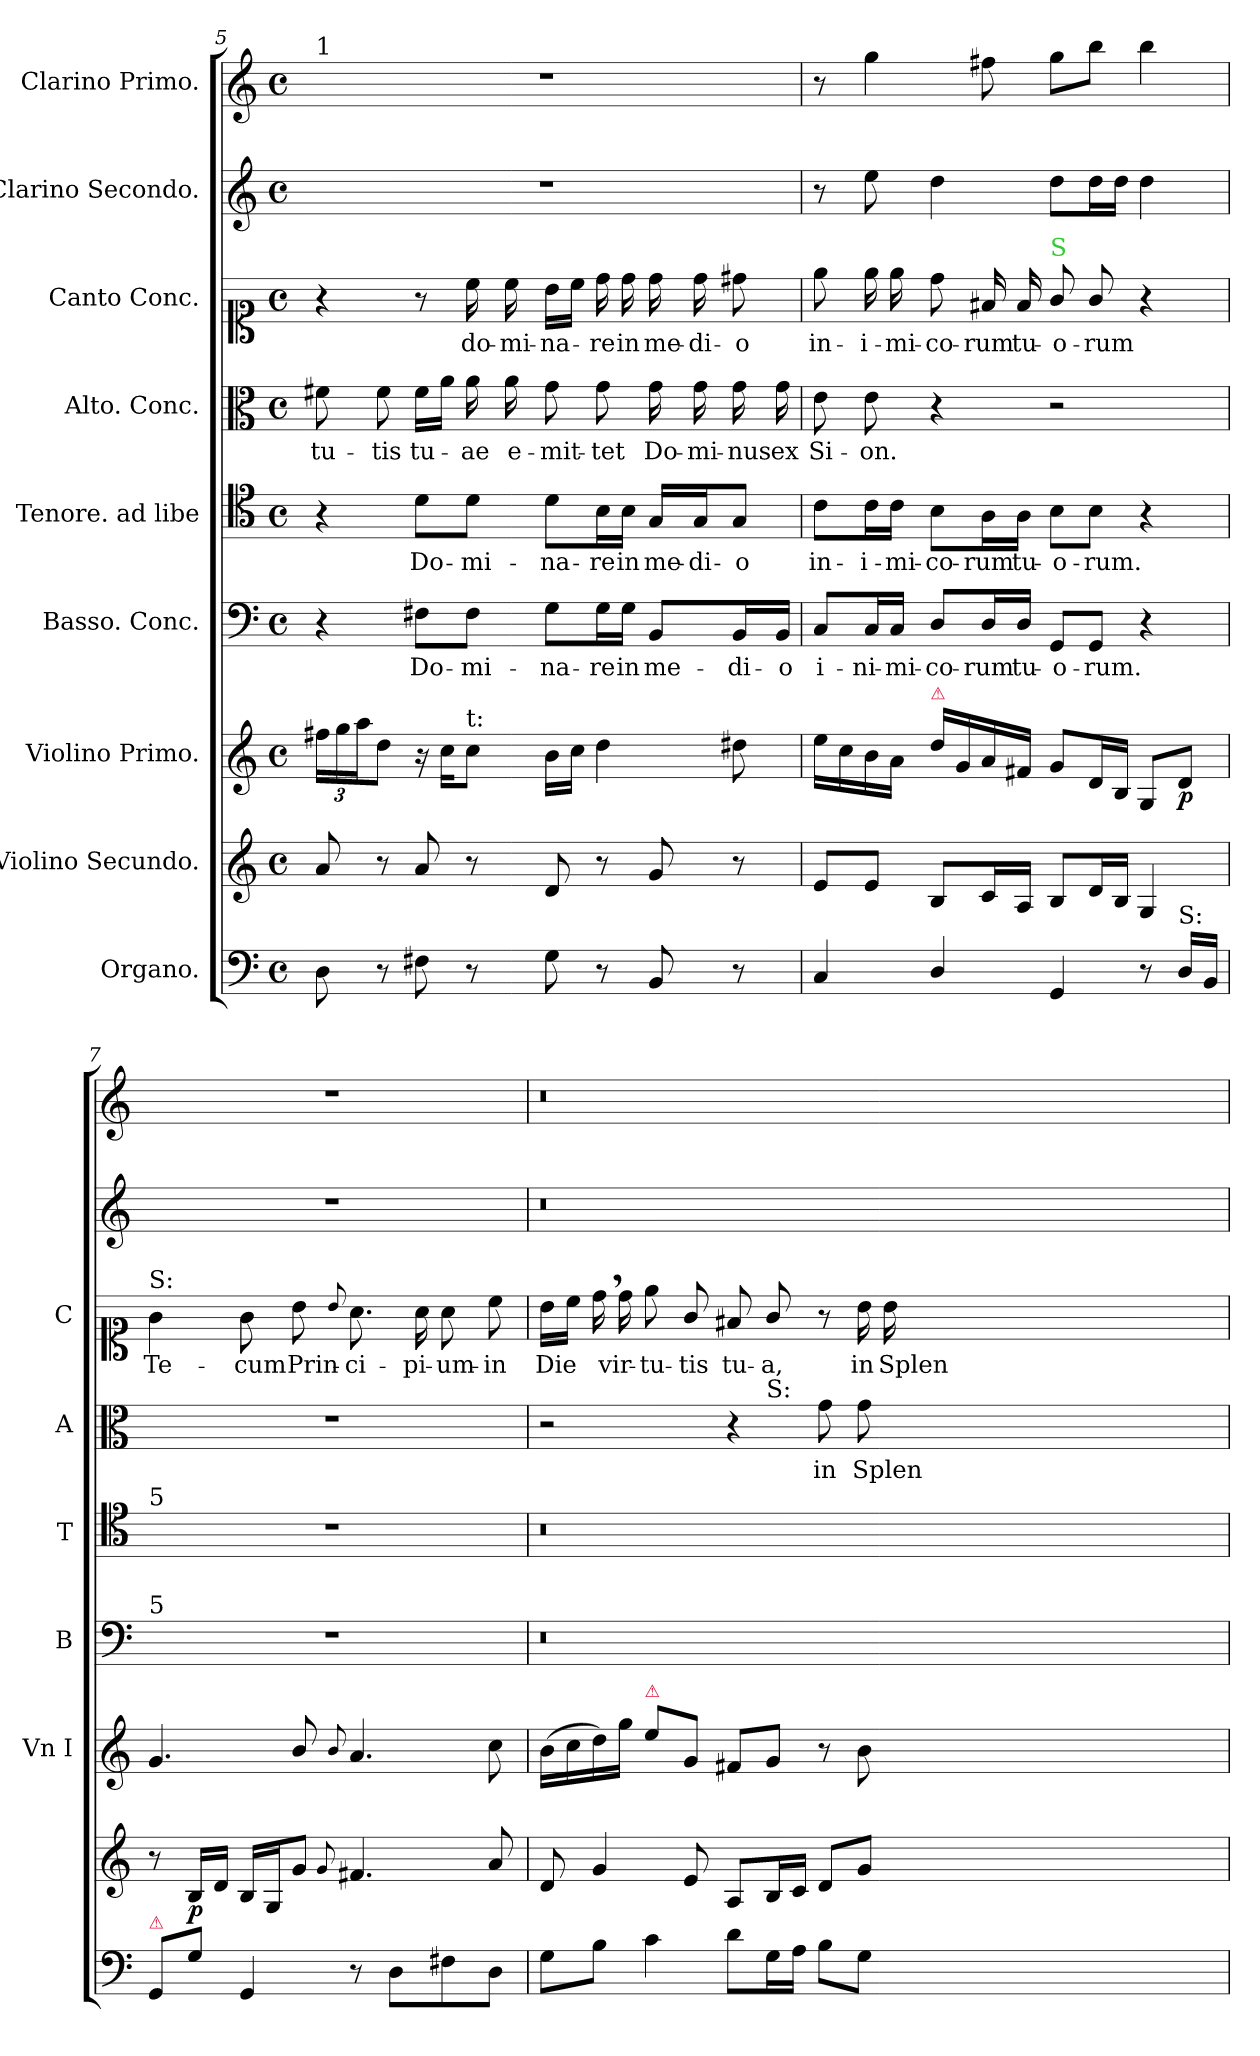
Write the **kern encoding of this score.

**kern	**kern	**dynam	**kern	**dynam	**kern	**text	**kern	**text	**kern	**text	**kern	**text	**kern	**kern
*part9	*part8	*part8	*part7	*part7	*part6	*part6	*part5	*part5	*part4	*part4	*part3	*part3	*part2	*part1
*staff9	*staff8	*staff8	*staff7	*staff7	*staff6	*staff6	*staff5	*staff5	*staff4	*staff4	*staff3	*staff3	*staff2	*staff1
*I"Organo.	*I"Violino Secundo.	*	*I"Violino Primo.	*	*I"Basso. Conc.	*	*I"Tenore. ad libe	*	*I"Alto. Conc.	*	*I"Canto Conc.	*	*I"Clarino Secondo.	*I"Clarino Primo.
*	*	*	*I'Vn I	*	*I'B	*	*I'T	*	*I'A	*	*I'C	*	*	*
*clefF4	*clefG2	*	*clefG2	*	*clefF4	*	*clefC4	*	*clefC3	*	*clefC1	*	*clefG2	*clefG2
*k[]	*k[]	*	*k[]	*	*k[]	*	*k[]	*	*k[]	*	*k[]	*	*k[]	*k[]
*M4/4	*M4/4	*	*M4/4	*	*M4/4	*	*M4/4	*	*M4/4	*	*M4/4	*	*M4/4	*M4/4
*met(c)	*met(c)	*	*met(c)	*	*met(c)	*	*met(c)	*	*met(c)	*	*met(c)	*	*met(c)	*met(c)
=5	=5	=5	=5	=5	=5	=5	=5	=5	=5	=5	=5	=5	=5	=5
!	!	!	!	!	!	!	!	!	!	!	!	!	!	!LO:TX:a:t=1
8D\	8a/	.	24ff#X\LL	.	4r	.	4r	.	8f#X\	-tu-	4r	.	1r	1r
.	.	.	24gg\	.	.	.	.	.	.	.	.	.	.	.
.	.	.	24aa\J	.	.	.	.	.	.	.	.	.	.	.
8r	8r	.	8dd\J	.	.	.	.	.	8f#\	-tis	.	.	.	.
8F#X\	8a/	.	16r	.	8F#X\L	Do-	8d\L	Do-	16f#\LL	tu-	8r	.	.	.
.	.	.	16cc\KL	.	.	.	.	.	16a\JJ	.	.	.	.	.
!	!	!	!LO:TX:a:t=t&colon;	!	!	!	!	!	!	!	!	!	!	!
8r	8r	.	8cc\J	.	8F#\J	-mi-	8d\J	-mi-	16a\	-ae	16cc\	do-	.	.
.	.	.	.	.	.	.	.	.	16a\	e-	16cc\	-mi-	.	.
8G\	8d/	.	16b\LL	.	8G\L	-na-	8d\L	-na-	8g\	-mit-	16b\LL	-na-	.	.
.	.	.	16cc\JJ	.	.	.	.	.	.	.	16cc\JJ	.	.	.
8r	8r	.	4dd\	.	16G\L	-re	16B\L	-re	8g\	-tet	16dd\	-re	.	.
.	.	.	.	.	16G\JJ	in	16B\JJ	in	.	.	16dd\	in	.	.
8BB/	8g/	.	.	.	8BB/L	me-	16G/LL	me-	16g\	Do-	16dd\	me-	.	.
.	.	.	.	.	.	.	16G/J	-di-	16g\	-mi-	16dd\	-di-	.	.
8r	8r	.	8dd#X\	.	16BB/L	-di-	8G/J	-o	16g\	-nus	8dd#X\	-o	.	.
.	.	.	.	.	16BB/JJ	-o	.	.	16g\	ex	.	.	.	.
=6	=6	=6	=6	=6	=6	=6	=6	=6	=6	=6	=6	=6	=6	=6
4C/	8e/L	.	16ee\LL	.	8C/L	i-	8c\L	in-	8e\	Si-	8ee\	in-	8r	8r
.	.	.	16cc\	.	.	.	.	.	.	.	.	.	.	.
.	8e/J	.	16b\	.	16C/L	-ni-	16c\L	-i-	8e\	-on.	16ee\	-i-	8ee\	4gg\
.	.	.	16a\JJ	.	16C/JJ	-mi-	16c\JJ	-mi-	.	.	16ee\	-mi-	.	.
!	!	!	!LO:TX:a:color=crimson:t=⚠	!	!	!	!	!	!	!	!	!	!	!
4D/	8B/L	.	16dd\LL	.	8D/L	-co-	8B\L	-co-	4r	.	8dd\	-co-	4dd\	.
.	.	.	16g/	.	.	.	.	.	.	.	.	.	.	.
.	16c/L	.	16a/	.	16D/L	-rum	16A\L	-rum	.	.	16f#X/	-rum	.	8ff#X\
.	16A/JJ	.	16f#X/JJ	.	16D/JJ	tu-	16A\JJ	tu-	.	.	16f#/	tu-	.	.
!	!	!	!	!	!	!	!	!	!	!	!LO:TX:a:color=limegreen:t=S	!	!	!
4GG/	8B/L	.	8g/L	.	8GG/L	-o-	8B\L	-o-	2r	.	8g/	-o-	8dd\L	8gg\L
.	16d/L	.	16d/L	.	8GG/J	-rum.	8B\J	-rum.	.	.	8g/	-rum	16dd\L	8bb\J
.	16B/JJ	.	16B/JJ	.	.	.	.	.	.	.	.	.	16dd\JJ	.
8r	4G/	.	8G/L	.	4r	.	4r	.	.	.	4r	.	4dd\	4bb\
!LO:TX:a:t=S&colon;	!	!	!	!	!	!	!	!	!	!	!	!	!	!
16D/LL	.	.	8d/J	p	.	.	.	.	.	.	.	.	.	.
16BB/JJ	.	.	.	.	.	.	.	.	.	.	.	.	.	.
=7	=7	=7	=7	=7	=7	=7	=7	=7	=7	=7	=7	=7	=7	=7
!	!	!	!	!	!	!	!	!	!	!	!LO:TX:a:t=S&colon;	!	!	!
!	!	!	!	!	!	!	!LO:TX:a:t=5	!	!	!	!	!	!	!
!	!	!	!	!	!LO:TX:a:t=5	!	!	!	!	!	!	!	!	!
!LO:TX:a:color=crimson:t=⚠	!	!	!	!	!	!	!	!	!	!	!	!	!	!
8GG/L	8r	.	4.g/	.	1r	.	1r	.	1r	.	4g\	Te-	1r	1r
8G\J	16B/LL	p	.	.	.	.	.	.	.	.	.	.	.	.
.	16d/JJ	.	.	.	.	.	.	.	.	.	.	.	.	.
4GG/	16B/LL	.	.	.	.	.	.	.	.	.	8g\	-cum	.	.
.	16G/J	.	.	.	.	.	.	.	.	.	.	.	.	.
.	8g/J	.	8b/	.	.	.	.	.	.	.	8b\	Prin-	.	.
.	8qqg/	.	8qqb/	.	.	.	.	.	.	.	8qqb/	.	.	.
8r	4.f#X/	.	4.a/	.	.	.	.	.	.	.	8.a\	-ci-	.	.
8D\L	.	.	.	.	.	.	.	.	.	.	.	.	.	.
.	.	.	.	.	.	.	.	.	.	.	16a\	-pi-	.	.
8F#X\	.	.	.	.	.	.	.	.	.	.	8a\	-um-	.	.
8D\J	8a/	.	8cc\	.	.	.	.	.	.	.	8cc\	-in	.	.
=8	=8	=8	=8	=8	=8	=8	=8	=8	=8	=8	=8	=8	=8	=8
*	*	*	*	*	*	*	*	*	*^	*	*	*	*	*
8G\L	8d/	.	(16b\LL	.	0.r	.	0.r	.	2r	2ryy	.	16b\LL	-Die	0.r	0.r
.	.	.	16cc\	.	.	.	.	.	.	.	.	16cc\JJ	.	.	.
8B\J	4g/	.	16dd\)	.	.	.	.	.	.	.	.	16dd,\	.	.	.
.	.	.	16gg\JJ	.	.	.	.	.	.	.	.	16dd\	vir-	.	.
!	!	!	!LO:TX:a:color=crimson:t=⚠	!	!	!	!	!	!	!	!	!	!	!	!
4c\	.	.	8ee\L	.	.	.	.	.	.	.	.	8ee\	-tu-	.	.
.	8e/	.	8g/J	.	.	.	.	.	.	.	.	8g/	-tis	.	.
8d\L	8A/L	.	8f#X/L	.	.	.	.	.	4r	8ryy	.	8f#X/	tu-	.	.
!	!	!	!	!	!	!	!	!	!	!LO:TX:a:t=S&colon;	!	!	!	!	!
16G\L	16B/L	.	8g/J	.	.	.	.	.	.	1ryy	.	8g/	-a,	.	.
16A\JJ	16c/JJ	.	.	.	.	.	.	.	.	.	.	.	.	.	.
8B\L	8d/L	.	8r	.	.	.	.	.	8g\	.	in	8r	.	.	.
8G\J	8g/J	.	8b\	.	.	.	.	.	8g\	.	Splen-	16b\	in	.	.
.	.	.	.	.	.	.	.	.	.	.	.	16b\	Splen-	.	.
0ryy	0ryy	.	0ryy	.	.	.	.	.	0ryy	.	.	0ryy	.	.	.
.	.	.	.	.	.	.	.	.	.	1ryy	.	.	.	.	.
.	.	.	.	.	.	.	.	.	.	4.ryy	.	.	.	.	.
*	*	*	*	*	*	*	*	*	*v	*v	*	*	*	*	*
=	=	=	=	=	=	=	=	=	=	=	=	=	=	=
*-	*-	*-	*-	*-	*-	*-	*-	*-	*-	*-	*-	*-	*-	*-
